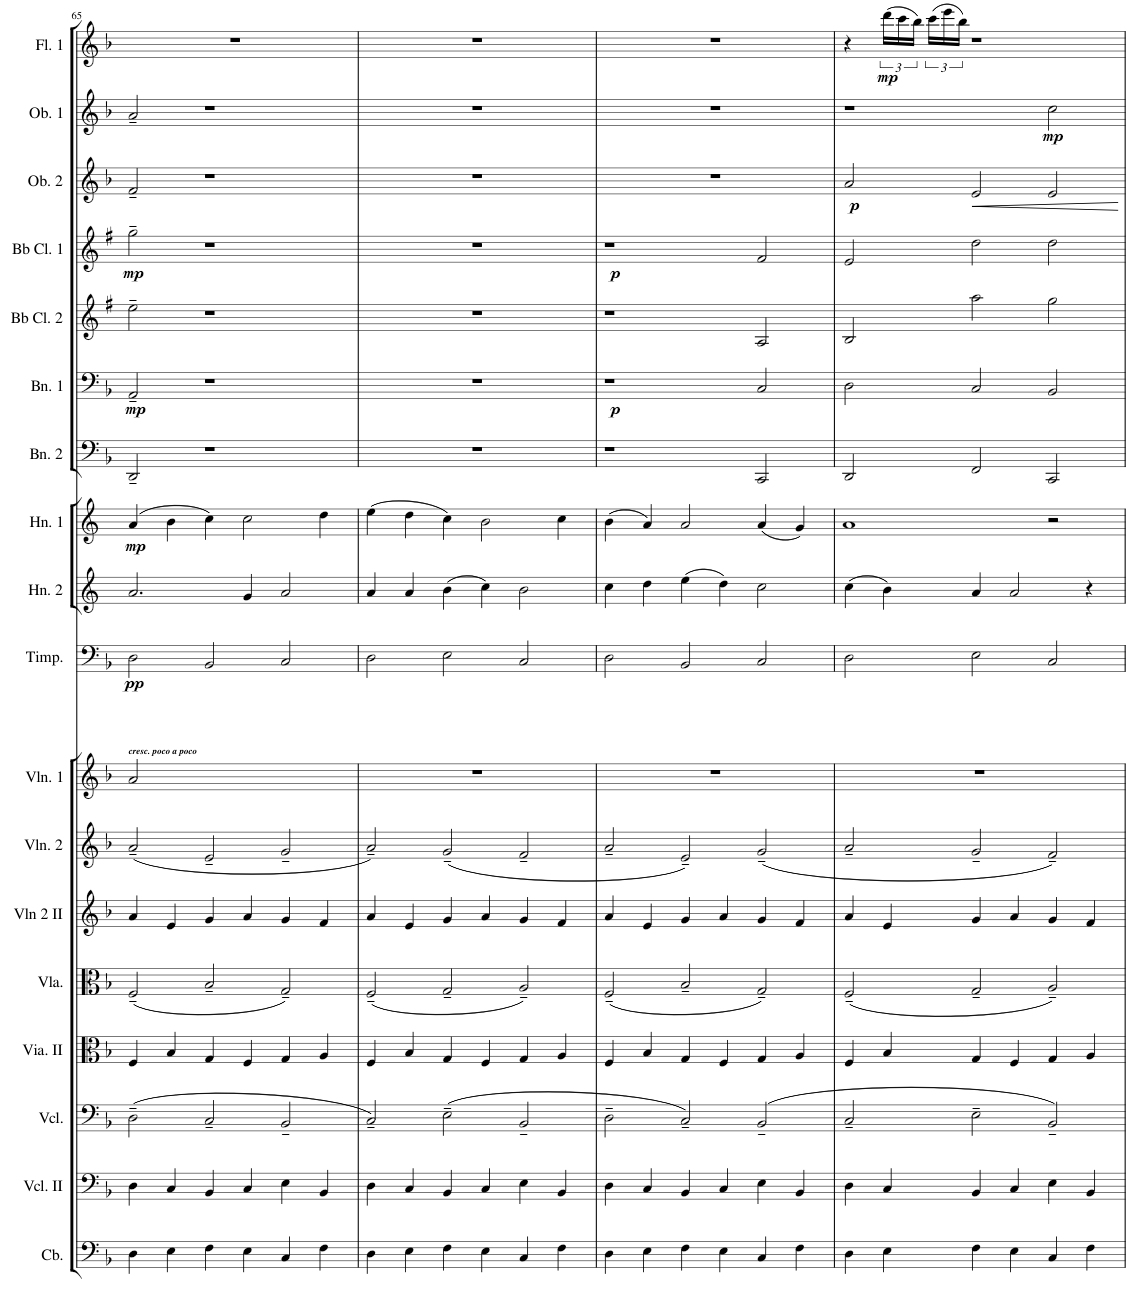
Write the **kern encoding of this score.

**kern	**kern	**kern	**kern	**kern	**kern	**kern	**kern	**kern	**dynam	**kern	**kern	**dynam	**kern	**kern	**dynam	**kern	**kern	**dynam	**kern	**dynam	**kern	**dynam	**kern	**dynam
*part18	*part17	*part16	*part15	*part14	*part13	*part12	*part11	*part10	*part10	*part9	*part8	*part8	*part7	*part6	*part6	*part5	*part4	*part4	*part3	*part3	*part2	*part2	*part1	*part1
*staff18	*staff17	*staff16	*staff15	*staff14	*staff13	*staff12	*staff11	*staff10	*staff10	*staff9	*staff8	*staff8	*staff7	*staff6	*staff6	*staff5	*staff4	*staff4	*staff3	*staff3	*staff2	*staff2	*staff1	*staff1
*I"Cb.	*I"Vcl. II	*I"Vcl.	*I"Vla. II	*I"Viola	*I"Vln 2 II	*I"Violin 2	*I"Violin 1	*I"Timpani	*	*I"Horn 2	*I"Horn 1	*	*I"Bassoon 2	*I"Bassoon 1	*	*I"Bb Clarinet 2	*I"Bb Clarinet 1	*	*I"Oboe 2	*	*I"Oboe 1	*	*I"Flute 1	*
*I'Cb.	*I'Vcl. II	*I'Vcl.	*	*I'Vla.	*I'Vln 2 II	*I'Vln. 2	*I'Vln. 1	*I'Timp.	*	*I'Hn. 2	*I'Hn. 1	*	*I'Bn. 2	*I'Bn. 1	*	*I'Bb Cl. 2	*I'Bb Cl. 1	*	*I'Ob. 2	*	*I'Ob. 1	*	*I'Fl. 1	*
!!LO:PB:g=z
*clefF4	*clefF4	*clefF4	*clefC3	*clefC3	*clefG2	*clefG2	*clefG2	*clefF4	*	*clefG2	*clefG2	*	*clefF4	*clefF4	*	*clefG2	*clefG2	*	*clefG2	*	*clefG2	*	*clefG2	*
*Trd7c12	*	*	*	*	*	*	*	*	*	*Trd4c7	*Trd4c7	*	*	*	*	*Trd1c2	*Trd1c2	*	*	*	*	*	*	*
*k[b-]	*k[b-]	*k[b-]	*k[b-]	*k[b-]	*k[b-]	*k[b-]	*k[b-]	*k[b-]	*	*k[]	*k[]	*	*k[b-]	*k[b-]	*	*k[f#]	*k[f#]	*	*k[b-]	*	*k[b-]	*	*k[b-]	*
*F:	*F:	*F:	*F:	*F:	*F:	*F:	*F:	*F:	*	*	*	*	*F:	*F:	*	*G:	*G:	*	*F:	*	*F:	*	*F:	*
*M6/4	*M6/4	*M6/4	*M6/4	*M6/4	*M6/4	*M6/4	*M6/4	*M6/4	*	*M6/4	*M6/4	*	*M6/4	*M6/4	*	*M6/4	*M6/4	*	*M6/4	*	*M6/4	*	*M6/4	*
=65	=65	=65	=65	=65	=65	=65	=65	=65	=65	=65	=65	=65	=65	=65	=65	=65	=65	=65	=65	=65	=65	=65	=65	=65
!	!	!	!	!	!	!	!	!LO:TX:b:Bi:t=cresc. poco a poco	!	!	!	!	!	!	!	!	!	!	!	!	!	!	!	!
!	!	!	!	!	!	!	!	!	!LO:DY:b	!	!	!LO:DY:b	!	!	!LO:DY:b	!	!	!LO:DY:b	!	!	!	!	!	!
4D\	4D\	(2D~\	4F/	(2F~/	4a/	(2a~/	2a/	2D\	pp	2.a/	(4a/	mp	2DD~/	2AA~/	mp	2ee~\	2gg~\	mp	2f~/	.	2a~/	.	1.r	.
4E\	4C/	.	4B-/	.	4e/	.	.	.	.	.	4b\	.	.	.	.	.	.	.	.	.	.	.	.	.
4F\	4BB-/	2C~/	4G/	2B-~/	4g/	2e~/	1ryy	2BB-/	.	.	4cc\)	.	1r	1r	.	1r	1r	.	1r	.	1r	.	.	.
4E\	4C/	.	4F/	.	4a/	.	.	.	.	4g/	2cc\	.	.	.	.	.	.	.	.	.	.	.	.	.
4C/	4E\	2BB-~/	4G/	2G~/)	4g/	2g~/	.	2C/	.	2a/	.	.	.	.	.	.	.	.	.	.	.	.	.	.
4F\	4BB-/	.	4A/	.	4f/	.	.	.	.	.	4dd\	.	.	.	.	.	.	.	.	.	.	.	.	.
=66	=66	=66	=66	=66	=66	=66	=66	=66	=66	=66	=66	=66	=66	=66	=66	=66	=66	=66	=66	=66	=66	=66	=66	=66
4D\	4D\	2C~/)	4F/	(2F~/	4a/	2a~/)	1.r	2D\	.	4a/	(4ee\	.	1.r	1.r	.	1.r	1.r	.	1.r	.	1.r	.	1.r	.
4E\	4C/	.	4B-/	.	4e/	.	.	.	.	4a/	4dd\	.	.	.	.	.	.	.	.	.	.	.	.	.
4F\	4BB-/	(2E~\	4G/	2G~/	4g/	(2g~/	.	2E\	.	(4b\	4cc\)	.	.	.	.	.	.	.	.	.	.	.	.	.
4E\	4C/	.	4F/	.	4a/	.	.	.	.	4cc\)	2b\	.	.	.	.	.	.	.	.	.	.	.	.	.
4C/	4E\	2BB-~/	4G/	2A~/)	4g/	2f~/	.	2C/	.	2b\	.	.	.	.	.	.	.	.	.	.	.	.	.	.
4F\	4BB-/	.	4A/	.	4f/	.	.	.	.	.	4cc\	.	.	.	.	.	.	.	.	.	.	.	.	.
=67	=67	=67	=67	=67	=67	=67	=67	=67	=67	=67	=67	=67	=67	=67	=67	=67	=67	=67	=67	=67	=67	=67	=67	=67
!	!	!	!	!	!	!	!	!	!	!	!	!	!	!	!LO:DY:b	!	!	!LO:DY:b	!	!	!	!	!	!
4D\	4D\	2D~\	4F/	(2F~/	4a/	2a~/	1.r	2D\	.	4cc\	(4b\	.	1r	1r	p	1r	1r	p	1.r	.	1.r	.	1.r	.
4E\	4C/	.	4B-/	.	4e/	.	.	.	.	4dd\	4a/)	.	.	.	.	.	.	.	.	.	.	.	.	.
4F\	4BB-/	2C~/)	4G/	2B-~/	4g/	2e~/)	.	2BB-/	.	(4ee\	2a/	.	.	.	.	.	.	.	.	.	.	.	.	.
4E\	4C/	.	4F/	.	4a/	.	.	.	.	4dd\)	.	.	.	.	.	.	.	.	.	.	.	.	.	.
4C/	4E\	(2BB-~/	4G/	2G~/)	4g/	(2g~/	.	2C/	.	2cc\	(4a/	.	2CC/	2C/	.	2A/	2f#/	.	.	.	.	.	.	.
4F\	4BB-/	.	4A/	.	4f/	.	.	.	.	.	4g/)	.	.	.	.	.	.	.	.	.	.	.	.	.
=68	=68	=68	=68	=68	=68	=68	=68	=68	=68	=68	=68	=68	=68	=68	=68	=68	=68	=68	=68	=68	=68	=68	=68	=68
!	!	!	!	!	!	!	!	!	!	!	!	!	!	!	!	!	!	!	!	!LO:DY:b	!	!	!	!
4D\	4D\	2C~/	4F/	(2F~/	4a/	2a~/	1.r	2D\	.	(4cc\	1a	.	2DD/	2D\	.	2B/	2e/	.	2a/	p	1r	.	4r	.
!	!	!	!	!	!	!	!	!	!	!	!	!	!	!	!	!	!	!	!	!	!	!	!	!LO:DY:b
4E\	4C/	.	4B-/	.	4e/	.	.	.	.	4b\)	.	.	.	.	.	.	.	.	.	.	.	.	(24ddd\LL	mp
.	.	.	.	.	.	.	.	.	.	.	.	.	.	.	.	.	.	.	.	.	.	.	24ccc\	.
.	.	.	.	.	.	.	.	.	.	.	.	.	.	.	.	.	.	.	.	.	.	.	24bb-\JJ)	.
.	.	.	.	.	.	.	.	.	.	.	.	.	.	.	.	.	.	.	.	.	.	.	(24ccc\LL	.
.	.	.	.	.	.	.	.	.	.	.	.	.	.	.	.	.	.	.	.	.	.	.	24eee\	.
.	.	.	.	.	.	.	.	.	.	.	.	.	.	.	.	.	.	.	.	.	.	.	24bb-\JJ)	.
!	!	!	!	!	!	!	!	!	!	!	!	!	!	!	!	!	!	!	!	!LO:HP:b	!	!	!	!
4F\	4BB-/	2E~\	4G/	2G~/	4g/	2g~/	.	2E\	.	4a/	.	.	2FF/	2C/	.	2aa\	2dd\	.	2e/	<	.	.	1r	.
4E\	4C/	.	4F/	.	4a/	.	.	.	.	2a/	.	.	.	.	.	.	.	.	.	.	.	.	.	.
!	!	!	!	!	!	!	!	!	!	!	!	!	!	!	!	!	!	!	!	!	!	!LO:DY:b	!	!
4C/	4E\	2BB-~/)	4G/	2A~/)	4g/	2f~/)	.	2C/	.	.	2r	.	2CC/	2BB-/	.	2gg\	2dd\	.	2e/	.	2cc\	mp	.	.
4F\	4BB-/	.	4A/	.	4f/	.	.	.	.	4r	.	.	.	.	.	.	.	.	.	.	.	.	.	.
.	.	.	.	.	.	.	.	.	.	.	.	.	.	.	.	.	.	.	.	[	.	.	.	.
=	=	=	=	=	=	=	=	=	=	=	=	=	=	=	=	=	=	=	=	=	=	=	=	=
*-	*-	*-	*-	*-	*-	*-	*-	*-	*-	*-	*-	*-	*-	*-	*-	*-	*-	*-	*-	*-	*-	*-	*-	*-
